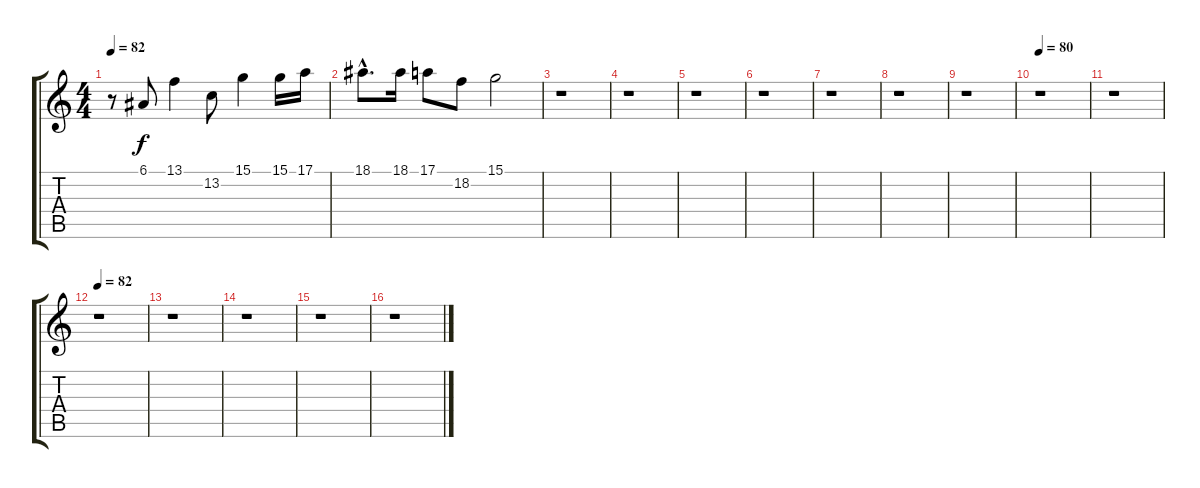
\track "" {instrument clarinet}
\staff {score tabs}
\tuning (E4 B3 G3 D3 A2 E2) {hide}
\ts (4 4)
\tempo 82
\clef g2
\ks c
r.8{dy f} 6.1.8 13.1.4 13.2.8 15.1.4 15.1.16 17.1.16 |
18.1{hac}.8{d} 18.1.16 17.1.8 18.2.8 15.1.2 |
r.1 |
r.1 |
r.1 |
r.1 |
r.1 |
r.1 |
r.1 |
\tempo 80
r.1 |
r.1 |
\tempo 82
r.1 |
r.1 |
r.1 |
r.1 |
r.1
